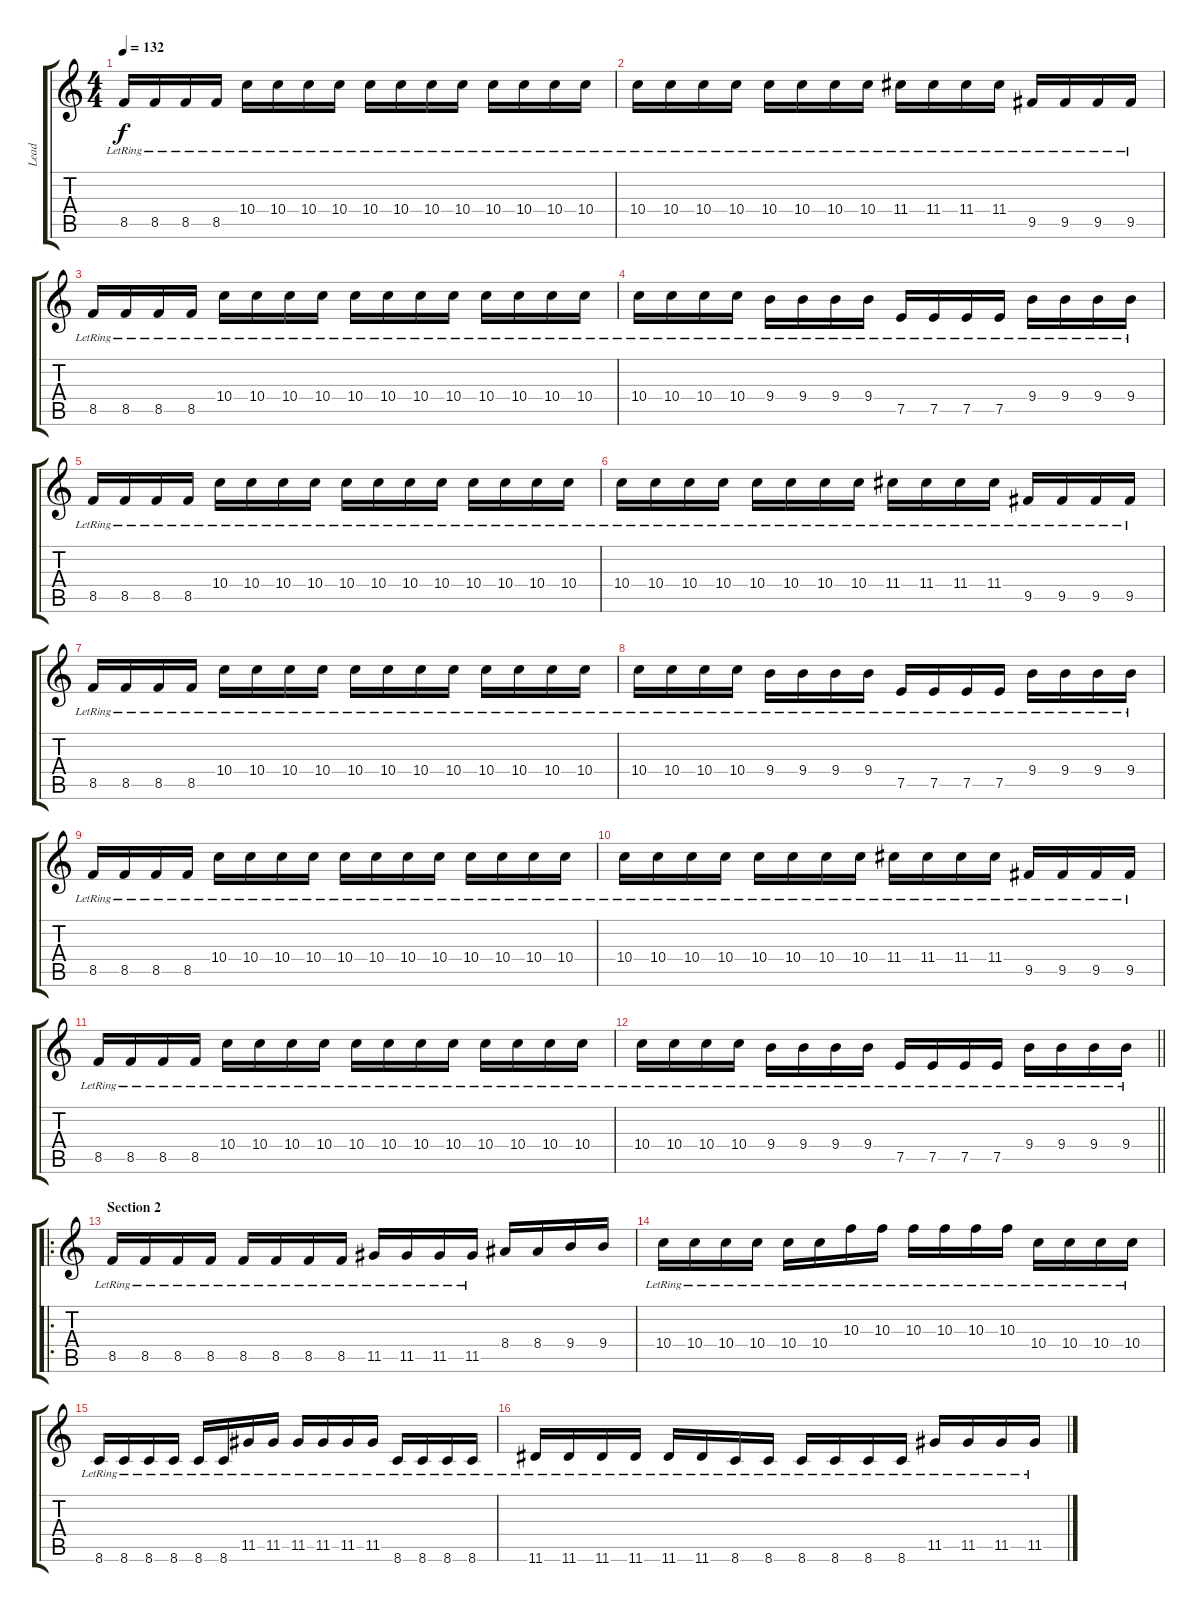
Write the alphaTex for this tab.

\track ("Lead " "Lead ") {instrument distortionguitar}
\staff {score tabs}
\tuning (E4 B3 G3 D3 A2 E2) {hide}
\ts (4 4)
\tempo 132
\clef g2
\ks c
8.5{lr}.16{dy f} 8.5{lr}.16 8.5{lr}.16 8.5{lr}.16 10.4{lr}.16 10.4{lr}.16 10.4{lr}.16 10.4{lr}.16 10.4{lr}.16 10.4{lr}.16 10.4{lr}.16 10.4{lr}.16 10.4{lr}.16 10.4{lr}.16 10.4{lr}.16 10.4{lr}.16 |
10.4{lr}.16 10.4{lr}.16 10.4{lr}.16 10.4{lr}.16 10.4{lr}.16 10.4{lr}.16 10.4{lr}.16 10.4{lr}.16 11.4{lr}.16 11.4{lr}.16 11.4{lr}.16 11.4{lr}.16 9.5{lr}.16 9.5{lr}.16 9.5{lr}.16 9.5{lr}.16 |
8.5{lr}.16 8.5{lr}.16 8.5{lr}.16 8.5{lr}.16 10.4{lr}.16 10.4{lr}.16 10.4{lr}.16 10.4{lr}.16 10.4{lr}.16 10.4{lr}.16 10.4{lr}.16 10.4{lr}.16 10.4{lr}.16 10.4{lr}.16 10.4{lr}.16 10.4{lr}.16 |
10.4{lr}.16 10.4{lr}.16 10.4{lr}.16 10.4{lr}.16 9.4{lr}.16 9.4{lr}.16 9.4{lr}.16 9.4{lr}.16 7.5{lr}.16 7.5{lr}.16 7.5{lr}.16 7.5{lr}.16 9.4{lr}.16 9.4{lr}.16 9.4{lr}.16 9.4{lr}.16 |
8.5{lr}.16 8.5{lr}.16 8.5{lr}.16 8.5{lr}.16 10.4{lr}.16 10.4{lr}.16 10.4{lr}.16 10.4{lr}.16 10.4{lr}.16 10.4{lr}.16 10.4{lr}.16 10.4{lr}.16 10.4{lr}.16 10.4{lr}.16 10.4{lr}.16 10.4{lr}.16 |
10.4{lr}.16 10.4{lr}.16 10.4{lr}.16 10.4{lr}.16 10.4{lr}.16 10.4{lr}.16 10.4{lr}.16 10.4{lr}.16 11.4{lr}.16 11.4{lr}.16 11.4{lr}.16 11.4{lr}.16 9.5{lr}.16 9.5{lr}.16 9.5{lr}.16 9.5{lr}.16 |
8.5{lr}.16 8.5{lr}.16 8.5{lr}.16 8.5{lr}.16 10.4{lr}.16 10.4{lr}.16 10.4{lr}.16 10.4{lr}.16 10.4{lr}.16 10.4{lr}.16 10.4{lr}.16 10.4{lr}.16 10.4{lr}.16 10.4{lr}.16 10.4{lr}.16 10.4{lr}.16 |
10.4{lr}.16 10.4{lr}.16 10.4{lr}.16 10.4{lr}.16 9.4{lr}.16 9.4{lr}.16 9.4{lr}.16 9.4{lr}.16 7.5{lr}.16 7.5{lr}.16 7.5{lr}.16 7.5{lr}.16 9.4{lr}.16 9.4{lr}.16 9.4{lr}.16 9.4{lr}.16 |
8.5{lr}.16 8.5{lr}.16 8.5{lr}.16 8.5{lr}.16 10.4{lr}.16 10.4{lr}.16 10.4{lr}.16 10.4{lr}.16 10.4{lr}.16 10.4{lr}.16 10.4{lr}.16 10.4{lr}.16 10.4{lr}.16 10.4{lr}.16 10.4{lr}.16 10.4{lr}.16 |
10.4{lr}.16 10.4{lr}.16 10.4{lr}.16 10.4{lr}.16 10.4{lr}.16 10.4{lr}.16 10.4{lr}.16 10.4{lr}.16 11.4{lr}.16 11.4{lr}.16 11.4{lr}.16 11.4{lr}.16 9.5{lr}.16 9.5{lr}.16 9.5{lr}.16 9.5{lr}.16 |
8.5{lr}.16 8.5{lr}.16 8.5{lr}.16 8.5{lr}.16 10.4{lr}.16 10.4{lr}.16 10.4{lr}.16 10.4{lr}.16 10.4{lr}.16 10.4{lr}.16 10.4{lr}.16 10.4{lr}.16 10.4{lr}.16 10.4{lr}.16 10.4{lr}.16 10.4{lr}.16 |
\barLineRight lightlight
10.4{lr}.16 10.4{lr}.16 10.4{lr}.16 10.4{lr}.16 9.4{lr}.16 9.4{lr}.16 9.4{lr}.16 9.4{lr}.16 7.5{lr}.16 7.5{lr}.16 7.5{lr}.16 7.5{lr}.16 9.4{lr}.16 9.4{lr}.16 9.4{lr}.16 9.4{lr}.16 |
\ro
\section ("" "Section 2")
8.5{lr}.16 8.5{lr}.16 8.5{lr}.16 8.5{lr}.16 8.5{lr}.16 8.5{lr}.16 8.5{lr}.16 8.5{lr}.16 11.5{lr}.16 11.5{lr}.16 11.5{lr}.16 11.5{lr}.16 8.4.16 8.4.16 9.4.16 9.4.16 |
10.4{lr}.16 10.4{lr}.16 10.4{lr}.16 10.4{lr}.16 10.4{lr}.16 10.4{lr}.16 10.3{lr}.16 10.3{lr}.16 10.3{lr}.16 10.3{lr}.16 10.3{lr}.16 10.3{lr}.16 10.4{lr}.16 10.4{lr}.16 10.4{lr}.16 10.4{lr}.16 |
8.6{lr}.16 8.6{lr}.16 8.6{lr}.16 8.6{lr}.16 8.6{lr}.16 8.6{lr}.16 11.5{lr}.16 11.5{lr}.16 11.5{lr}.16 11.5{lr}.16 11.5{lr}.16 11.5{lr}.16 8.6{lr}.16 8.6{lr}.16 8.6{lr}.16 8.6{lr}.16 |
11.6{lr}.16 11.6{lr}.16 11.6{lr}.16 11.6{lr}.16 11.6{lr}.16 11.6{lr}.16 8.6{lr}.16 8.6{lr}.16 8.6{lr}.16 8.6{lr}.16 8.6{lr}.16 8.6{lr}.16 11.5{lr}.16 11.5{lr}.16 11.5{lr}.16 11.5{lr}.16
